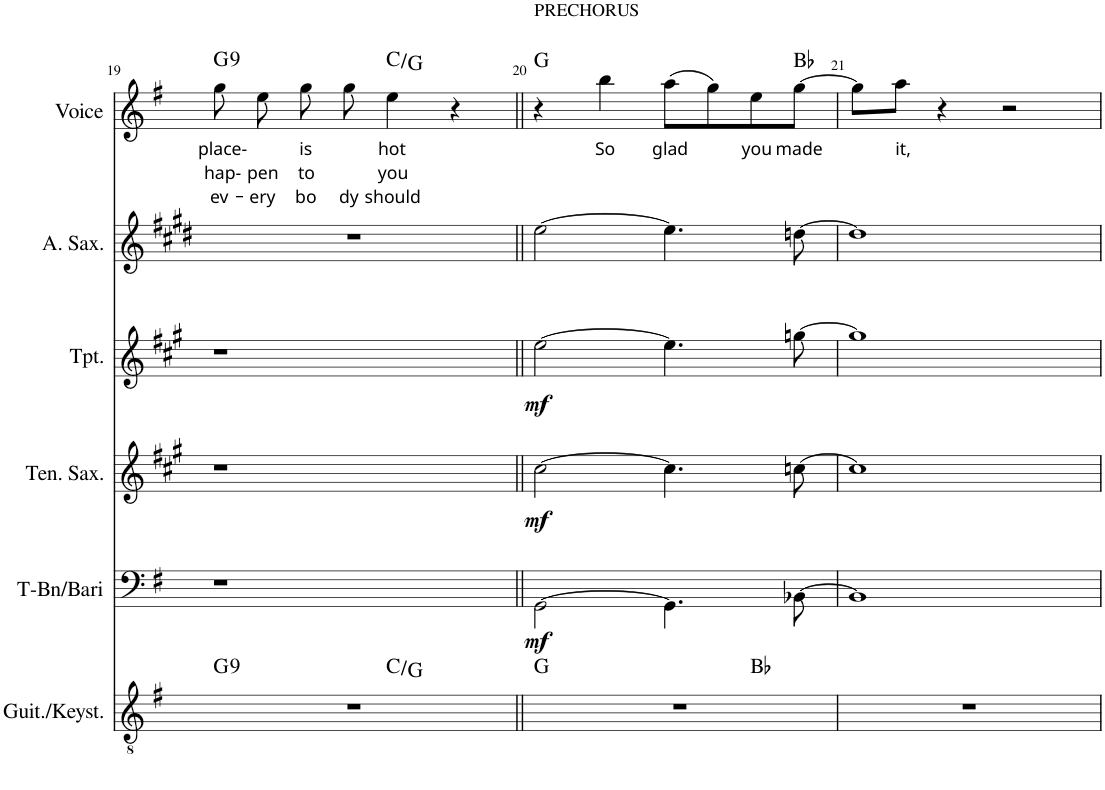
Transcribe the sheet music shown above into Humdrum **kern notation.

**kern	**harte	**kern	**dynam	**kern	**dynam	**kern	**dynam	**kern	**kern	**text	**text	**text	**harte
*part6	*part6	*part5	*part5	*part4	*part4	*part3	*part3	*part2	*part1	*part1	*part1	*part1	*part1
*staff6	*	*staff5	*staff5	*staff4	*staff4	*staff3	*staff3	*staff2	*staff1	*staff1	*staff1	*staff1	*
*I"Guit./Keys	*	*I"T-Bn/Bari	*	*I"Tenor Sax	*	*I"Trumpet	*	*I"Alto Saxophone	*I"Voice	*	*	*	*
*	*	*I'T-Bn/Bari	*	*I'Ten. Sax.	*	*I'Tpt.	*	*I'A. Sax.	*I'Voice	*	*	*	*
!!LO:PB:g=z
*clefGv2	*	*clefF4	*	*clefG2	*	*clefG2	*	*clefG2	*clefG2	*	*	*	*
*	*	*	*	*Trd8c14	*	*Trd1c2	*	*Trd5c9	*	*	*	*	*
*k[f#]	*	*k[f#]	*	*k[f#c#g#]	*	*k[f#c#g#]	*	*k[f#c#g#d#]	*k[f#]	*	*	*	*
*G:	*	*G:	*	*	*	*	*	*	*G:	*	*	*	*
*M4/4	*	*M4/4	*	*M4/4	*	*M4/4	*	*M4/4	*M4/4	*	*	*	*
=19	=19	=19	=19	=19	=19	=19	=19	=19	=19	=19	=19	=19	=19
!	!LO:H:kt=9	!	!	!	!	!	!	!	!	!LO:LY:b	!LO:LY:b	!LO:LY:b	!LO:H:kt=9
*^	*	*	*	*	*	*	*	*	*	*	*	*	*
1r	2ryy	G:9	1r	.	1r	.	1r	.	1r	8gg\	place-	hap-	ev-	G:9
!	!	!	!	!	!	!	!	!	!	!	!	!LO:LY:b	!LO:LY:b	!
.	.	.	.	.	.	.	.	.	.	8ee\	.	pen	-ery	.
!	!	!	!	!	!	!	!	!	!	!	!LO:LY:b	!LO:LY:b	!LO:LY:b	!
.	.	.	.	.	.	.	.	.	.	8gg\	is	to	bo	.
!	!	!	!	!	!	!	!	!	!	!	!	!	!LO:LY:b	!
.	.	.	.	.	.	.	.	.	.	8gg\	.	.	dy	.
!	!	!	!	!	!	!	!	!	!	!	!LO:LY:b	!LO:LY:b	!LO:LY:b	!
.	2ryy	C:maj/5	.	.	.	.	.	.	.	4ee\	hot	you	should	C:maj/5
.	.	.	.	.	.	.	.	.	.	4r	.	.	.	.
=20||	=20||	=20||	=20||	=20||	=20||	=20||	=20||	=20||	=20||	=20||	=20||	=20||	=20||	=20||
!	!	!	!	!	!	!	!	!	!	!LO:TX:a:t=PRECHORUS	!	!	!	!
!	!	!	!	!LO:DY:b	!	!LO:DY:b	!	!LO:DY:b	!	!	!	!	!	!
1r	2.ryy	G:maj	[2GG\	mf	[2cc#\	mf	[2ee\	mf	[2ee\	4r	.	.	.	G:maj
!	!	!	!	!	!	!	!	!	!	!	!LO:LY:b	!	!	!
.	.	.	.	.	.	.	.	.	.	4bb\	So	.	.	.
!	!	!	!	!	!	!	!	!	!	!	!LO:LY:b	!	!	!
.	.	.	4.GG\]	.	4.cc#\]	.	4.ee\]	.	4.ee\]	(8aa\L	glad	.	.	.
.	.	.	.	.	.	.	.	.	.	8gg\)	.	.	.	.
!	!	!	!	!	!	!	!	!	!	!	!LO:LY:b	!	!	!
.	4ryy	Bb:maj	.	.	.	.	.	.	.	8ee\	you	.	.	.
!	!	!	!	!	!	!	!	!	!	!	!LO:LY:b	!	!	!
.	.	.	[8BB-X\	.	[8ccn\	.	[8ggn\	.	[8ddn\	[8gg\J	made	.	.	Bb:maj
*v	*v	*	*	*	*	*	*	*	*	*	*	*	*	*
=21	=21	=21	=21	=21	=21	=21	=21	=21	=21	=21	=21	=21	=21
1r	.	1BB-]	.	1cc]	.	1gg]	.	1dd]	8gg\L]	.	.	.	.
!	!	!	!	!	!	!	!	!	!	!LO:LY:b	!	!	!
.	.	.	.	.	.	.	.	.	8aa\J	it,	.	.	.
.	.	.	.	.	.	.	.	.	4r	.	.	.	.
.	.	.	.	.	.	.	.	.	2r	.	.	.	.
=	=	=	=	=	=	=	=	=	=	=	=	=	=
*-	*-	*-	*-	*-	*-	*-	*-	*-	*-	*-	*-	*-	*-
